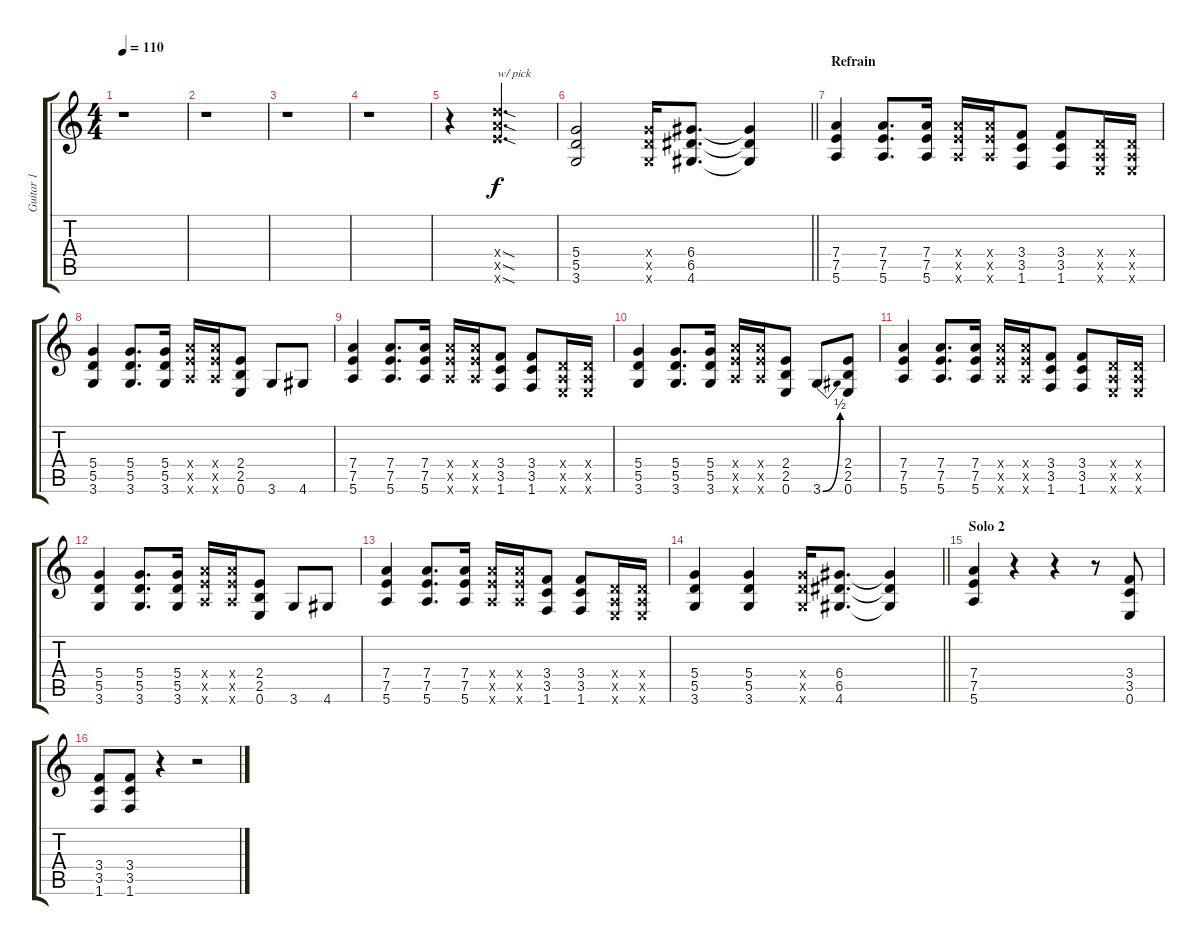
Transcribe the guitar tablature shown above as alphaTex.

\track ("Guitar 1" "Guitar 1") {instrument overdrivenguitar}
\staff {score tabs}
\tuning (E4 B3 G3 D3 A2 E2) {hide}
\ts (4 4)
\tempo 110
\clef g2
\ks c
r.1{dy f} |
r.1 |
r.1 |
r.1 |
r.4 (12.4{sod x} 12.5{sod x} 12.6{sod x}).2{d txt "w/ pick"} |
\barLineRight lightlight
(5.4 5.5 3.6).2 (5.4{x} 5.5{x} 3.6{x}).16 (6.4 6.5 4.6).8{d} (6.4{t} 6.5{t} 4.6{t}).4 |
\section ("" "Refrain")
(7.4 7.5 5.6).4 (7.4 7.5 5.6).8{d} (7.4 7.5 5.6).16 (7.4{x} 7.5{x} 5.6{x}).16 (7.4{x} 7.5{x} 5.6{x}).16 (3.4 3.5 1.6).8 (3.4 3.5 1.6).8 (0.4{x} 0.5{x} 0.6{x}).16 (0.4{x} 0.5{x} 0.6{x}).16 |
(5.4 5.5 3.6).4 (5.4 5.5 3.6).8{d} (5.4 5.5 3.6).16 (7.4{x} 7.5{x} 5.6{x}).16 (7.4{x} 7.5{x} 5.6{x}).16 (2.4 2.5 0.6).8 3.6.8 4.6.8 |
(7.4 7.5 5.6).4 (7.4 7.5 5.6).8{d} (7.4 7.5 5.6).16 (7.4{x} 7.5{x} 5.6{x}).16 (7.4{x} 7.5{x} 5.6{x}).16 (3.4 3.5 1.6).8 (3.4 3.5 1.6).8 (0.4{x} 0.5{x} 0.6{x}).16 (0.4{x} 0.5{x} 0.6{x}).16 |
(5.4 5.5 3.6).4 (5.4 5.5 3.6).8{d} (5.4 5.5 3.6).16 (7.4{x} 7.5{x} 5.6{x}).16 (7.4{x} 7.5{x} 5.6{x}).16 (2.4 2.5 0.6).8 3.6{be (bend 0 0 60 2)}.8 (2.4 2.5 0.6).8 |
(7.4 7.5 5.6).4 (7.4 7.5 5.6).8{d} (7.4 7.5 5.6).16 (7.4{x} 7.5{x} 5.6{x}).16 (7.4{x} 7.5{x} 5.6{x}).16 (3.4 3.5 1.6).8 (3.4 3.5 1.6).8 (0.4{x} 0.5{x} 0.6{x}).16 (0.4{x} 0.5{x} 0.6{x}).16 |
(5.4 5.5 3.6).4 (5.4 5.5 3.6).8{d} (5.4 5.5 3.6).16 (7.4{x} 7.5{x} 5.6{x}).16 (7.4{x} 7.5{x} 5.6{x}).16 (2.4 2.5 0.6).8 3.6.8 4.6.8 |
(7.4 7.5 5.6).4 (7.4 7.5 5.6).8{d} (7.4 7.5 5.6).16 (7.4{x} 7.5{x} 5.6{x}).16 (7.4{x} 7.5{x} 5.6{x}).16 (3.4 3.5 1.6).8 (3.4 3.5 1.6).8 (0.4{x} 0.5{x} 0.6{x}).16 (0.4{x} 0.5{x} 0.6{x}).16 |
\barLineRight lightlight
(5.4 5.5 3.6).4 (5.4 5.5 3.6).4 (5.4{x} 5.5{x} 3.6{x}).16 (6.4 6.5 4.6).8{d} (6.4{t} 6.5{t} 4.6{t}).4 |
\section ("" "Solo 2")
(7.4 7.5 5.6).4 r.4 r.4 r.8 (3.4 3.5 0.6).8 |
(3.4 3.5 1.6).8 (3.4 3.5 1.6).8 r.4 r.2
